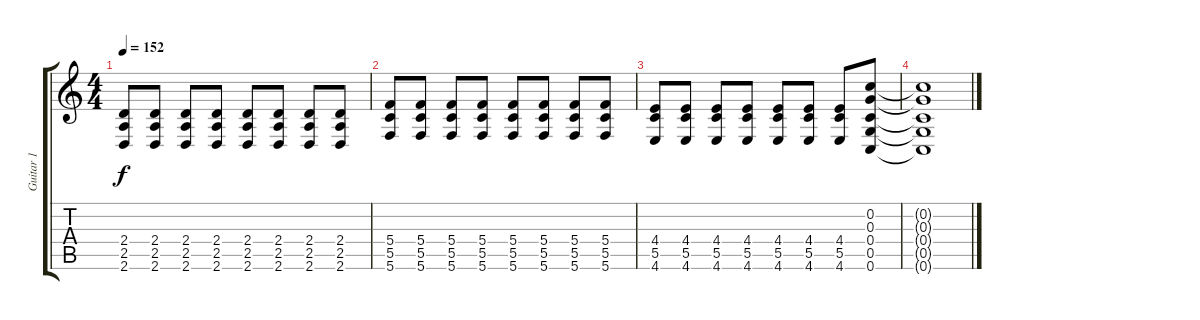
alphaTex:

\track ("Guitar 1" "Guitar 1") {instrument overdrivenguitar}
\staff {score tabs}
\tuning (E4 C4 G3 C3 G2 C2) {hide}
\ts (4 4)
\tempo 152
\clef g2
\ks c
(2.4 2.5 2.6).8{dy f} (2.4 2.5 2.6).8 (2.4 2.5 2.6).8 (2.4 2.5 2.6).8 (2.4 2.5 2.6).8 (2.4 2.5 2.6).8 (2.4 2.5 2.6).8 (2.4 2.5 2.6).8 |
(5.4 5.5 5.6).8 (5.4 5.5 5.6).8 (5.4 5.5 5.6).8 (5.4 5.5 5.6).8 (5.4 5.5 5.6).8 (5.4 5.5 5.6).8 (5.4 5.5 5.6).8 (5.4 5.5 5.6).8 |
(4.4 5.5 4.6).8 (4.4 5.5 4.6).8 (4.4 5.5 4.6).8 (4.4 5.5 4.6).8 (4.4 5.5 4.6).8 (4.4 5.5 4.6).8 (4.4 5.5 4.6).8 (0.2 0.3 0.4 0.5 0.6).8 |
(0.2{t} 0.3{t} 0.4{t} 0.5{t} 0.6{t}).1
